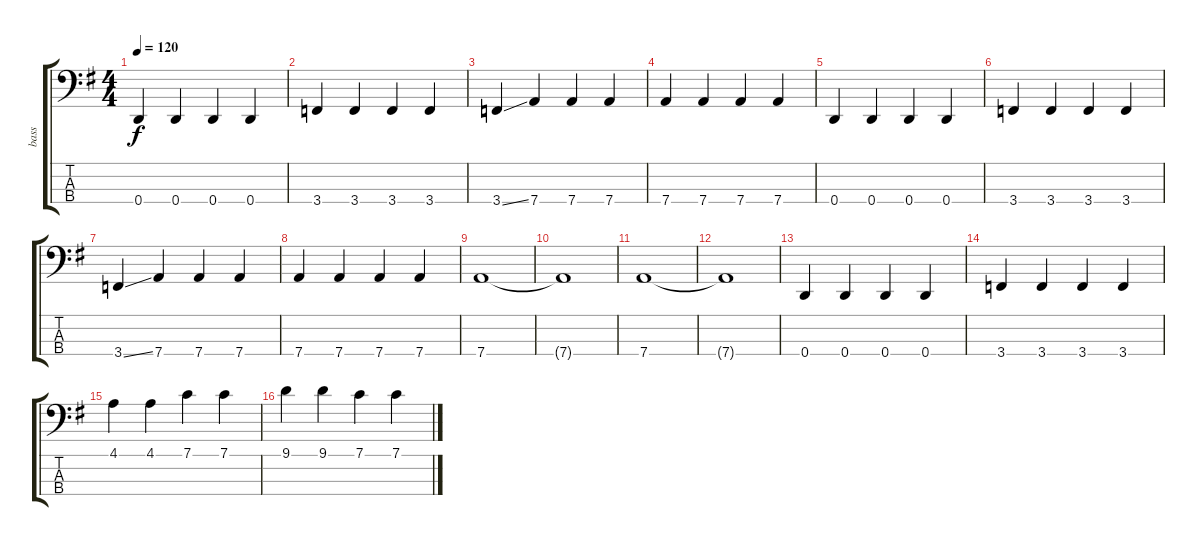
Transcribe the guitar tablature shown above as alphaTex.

\track ("bass" "bass") {instrument electricbasspick}
\staff {score tabs}
\tuning (F2 C2 G1 D1) {hide}
\ts (4 4)
\tempo 120
\clef f4
\ks eminor
0.4.4{dy f} 0.4.4 0.4.4 0.4.4 |
3.4.4 3.4.4 3.4.4 3.4.4 |
3.4{ss}.4 7.4.4 7.4.4 7.4.4 |
7.4.4 7.4.4 7.4.4 7.4.4 |
0.4.4 0.4.4 0.4.4 0.4.4 |
3.4.4 3.4.4 3.4.4 3.4.4 |
3.4{ss}.4 7.4.4 7.4.4 7.4.4 |
7.4.4 7.4.4 7.4.4 7.4.4 |
7.4.1 |
7.4{t}.1 |
7.4.1 |
7.4{t}.1 |
0.4.4 0.4.4 0.4.4 0.4.4 |
3.4.4 3.4.4 3.4.4 3.4.4 |
4.1.4 4.1.4 7.1.4 7.1.4 |
9.1.4 9.1.4 7.1.4 7.1.4
